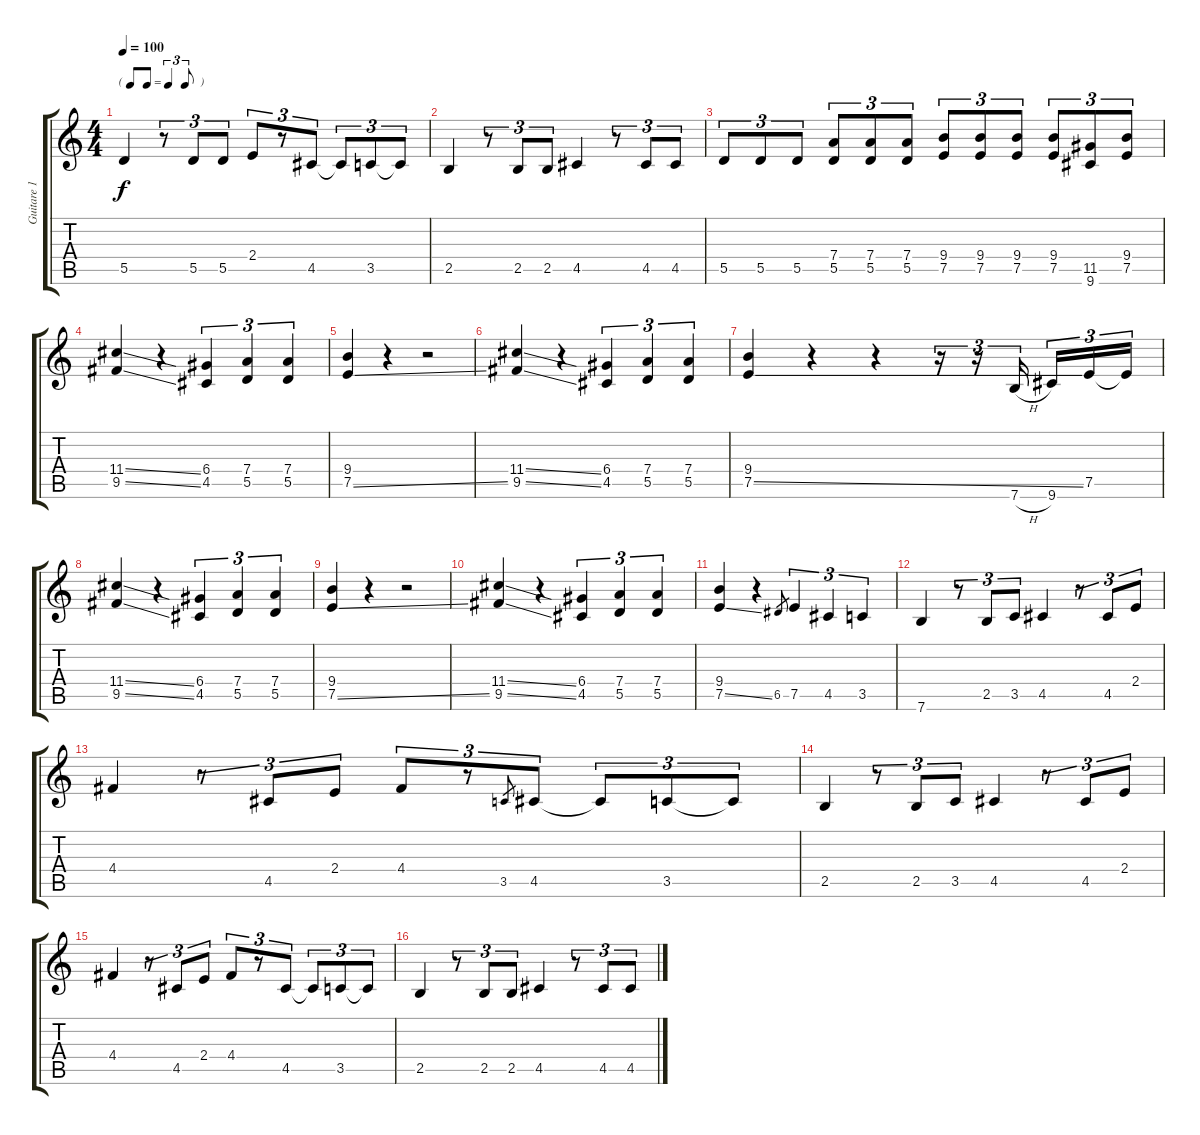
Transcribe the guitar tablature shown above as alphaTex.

\track ("Guitare 1" "Guitare 1") {instrument overdrivenguitar}
\staff {score tabs}
\tuning (E4 B3 G3 D3 A2 E2) {hide}
\ts (4 4)
\tf triplet8th
\tempo 100
\clef g2
\ks c
5.5.4{dy f} r.8{tu (3 2)} 5.5.8{tu (3 2)} 5.5.8{tu (3 2)} 2.4.8{tu (3 2)} r.8{tu (3 2)} 4.5.8{tu (3 2)} 4.5{t}.8{tu (3 2)} 3.5.8{tu (3 2)} 3.5{t}.8{tu (3 2)} |
2.5.4 r.8{tu (3 2)} 2.5.8{tu (3 2)} 2.5.8{tu (3 2)} 4.5.4 r.8{tu (3 2)} 4.5.8{tu (3 2)} 4.5.8{tu (3 2)} |
5.5.8{tu (3 2)} 5.5.8{tu (3 2)} 5.5.8{tu (3 2)} (7.4 5.5).8{tu (3 2)} (7.4 5.5).8{tu (3 2)} (7.4 5.5).8{tu (3 2)} (9.4 7.5).8{tu (3 2)} (9.4 7.5).8{tu (3 2)} (9.4 7.5).8{tu (3 2)} (9.4 7.5).8{tu (3 2)} (11.5 9.6).8{tu (3 2)} (9.4 7.5).8{tu (3 2)} |
(11.4{ss} 9.5{ss}).4 r.4 (6.4 4.5).4{tu (3 2)} (7.4 5.5).4{tu (3 2)} (7.4 5.5).4{tu (3 2)} |
(9.4 7.5{ss}).4 r.4 r.2 |
(11.4{ss} 9.5{ss}).4 r.4 (6.4 4.5).4{tu (3 2)} (7.4 5.5).4{tu (3 2)} (7.4 5.5).4{tu (3 2)} |
(9.4 7.5{ss}).4 r.4 r.4 r.16{tu (3 2)} r.16{tu (3 2)} 7.6{h}.16{tu (3 2) beam splitsecondary} 9.6.16{tu (3 2)} 7.5.16{tu (3 2)} 7.5{t}.16{tu (3 2)} |
(11.4{ss} 9.5{ss}).4 r.4 (6.4 4.5).4{tu (3 2)} (7.4 5.5).4{tu (3 2)} (7.4 5.5).4{tu (3 2)} |
(9.4 7.5{ss}).4 r.4 r.2 |
(11.4{ss} 9.5{ss}).4 r.4 (6.4 4.5).4{tu (3 2)} (7.4 5.5).4{tu (3 2)} (7.4 5.5).4{tu (3 2)} |
(9.4 7.5{ss}).4 r.4 6.5.8{gr} 7.5.4{tu (3 2)} 4.5.4{tu (3 2)} 3.5.4{tu (3 2)} |
7.6.4 r.8{tu (3 2)} 2.5.8{tu (3 2)} 3.5.8{tu (3 2)} 4.5.4 r.8{tu (3 2)} 4.5.8{tu (3 2)} 2.4.8{tu (3 2)} |
4.4.4 r.8{tu (3 2)} 4.5.8{tu (3 2)} 2.4.8{tu (3 2)} 4.4.8{tu (3 2)} r.8{tu (3 2)} 3.5.8{gr} 4.5.8{tu (3 2)} 4.5{t}.8{tu (3 2)} 3.5.8{tu (3 2)} 3.5{t}.8{tu (3 2)} |
2.5.4 r.8{tu (3 2)} 2.5.8{tu (3 2)} 3.5.8{tu (3 2)} 4.5.4 r.8{tu (3 2)} 4.5.8{tu (3 2)} 2.4.8{tu (3 2)} |
4.4.4 r.8{tu (3 2)} 4.5.8{tu (3 2)} 2.4.8{tu (3 2)} 4.4.8{tu (3 2)} r.8{tu (3 2)} 4.5.8{tu (3 2)} 4.5{t}.8{tu (3 2)} 3.5.8{tu (3 2)} 3.5{t}.8{tu (3 2)} |
2.5.4 r.8{tu (3 2)} 2.5.8{tu (3 2)} 2.5.8{tu (3 2)} 4.5.4 r.8{tu (3 2)} 4.5.8{tu (3 2)} 4.5.8{tu (3 2)}
